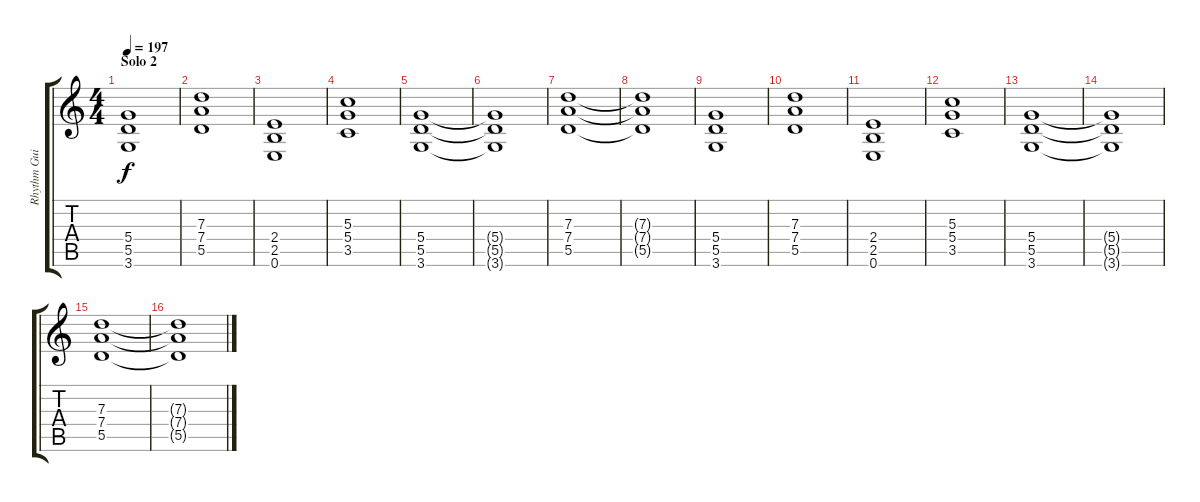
\track ("Rhythm Guitar 1" "Rhythm Gui") {instrument overdrivenguitar}
\staff {score tabs}
\tuning (E4 B3 G3 D3 A2 E2) {hide}
\ts (4 4)
\section ("" "Solo 2")
\tempo 197
\clef g2
\ks c
(5.4 5.5 3.6).1{dy f} |
(7.3 7.4 5.5).1 |
(2.4 2.5 0.6).1 |
(5.3 5.4 3.5).1 |
(5.4 5.5 3.6).1 |
(5.4{t} 5.5{t} 3.6{t}).1 |
(7.3 7.4 5.5).1 |
(7.3{t} 7.4{t} 5.5{t}).1 |
(5.4 5.5 3.6).1 |
(7.3 7.4 5.5).1 |
(2.4 2.5 0.6).1 |
(5.3 5.4 3.5).1 |
(5.4 5.5 3.6).1 |
(5.4{t} 5.5{t} 3.6{t}).1 |
(7.3 7.4 5.5).1 |
(7.3{t} 7.4{t} 5.5{t}).1
